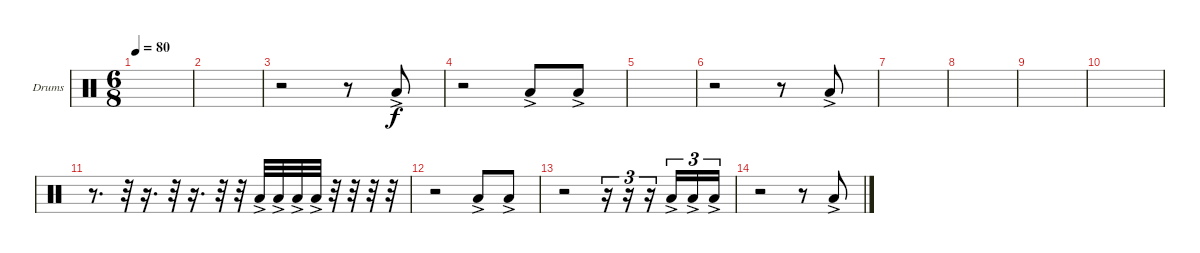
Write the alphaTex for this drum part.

\defaultSystemsLayout 4
\bracketExtendMode groupsimilarinstruments
\firstSystemTrackNameOrientation horizontal
\otherSystemsTrackNameOrientation horizontal
\track ("Tom 03" "Drums") {instrument percussion}
\staff {score}
\articulation defaults
\ts (6 8)
\tempo 80
\clef neutral
\scale
0.333333
\ks c
|
\scale
0.333333 |
\scale
0.333333 r.2 r.8 "Low Tom (hit)"{ac}.8 |
\scale
0.333333 r.2 "Low Tom (hit)"{ac}.8 "Low Tom (hit)"{ac}.8 |
\scale
0.333333 |
\scale
0.333333 r.2 r.8 "Low Tom (hit)"{ac}.8 |
\scale
0.333333 |
\scale
0.333333 |
\scale
0.333333 |
\scale
0.333333 |
\scale
0.333333 r.8{d} r.32 r.16{d} r.32 r.16{d} r.32 r.32 "Low Tom (hit)"{ac}.32 "Low Tom (hit)"{ac}.32 "Low Tom (hit)"{ac}.32 "Low Tom (hit)"{ac}.32 r.32 r.32 r.32 r.32 |
\scale
0.333333 r.2 "Low Tom (hit)"{ac}.8 "Low Tom (hit)"{ac}.8 |
\scale
0.333333 r.2 r.16{tu (3 2)} r.16{tu (3 2)} r.16{tu (3 2)} "Low Tom (hit)"{ac}.16{tu (3 2)} "Low Tom (hit)"{ac}.16{tu (3 2)} "Low Tom (hit)"{ac}.16{tu (3 2)} |
\scale
0.333333 r.2 r.8 "Low Tom (hit)"{ac}.8 |
\scale
0.333333 |
\scale
0.333333
